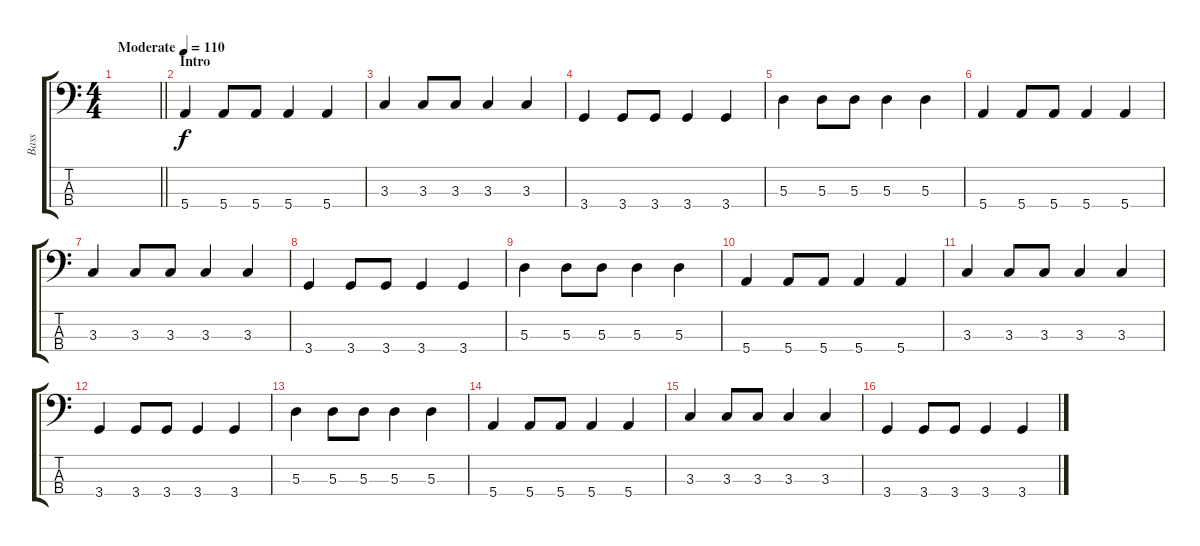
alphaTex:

\track ("Bass" "Bass") {instrument electricbassfinger}
\staff {score tabs}
\tuning (G2 D2 A1 E1) {hide}
\ts (4 4)
\tempo (110 "Moderate")
\clef f4
\barLineRight lightlight
\ks c
|
\section ("" "Intro")
5.4.4 5.4.8 5.4.8 5.4.4 5.4.4 |
3.3.4 3.3.8 3.3.8 3.3.4 3.3.4 |
3.4.4 3.4.8 3.4.8 3.4.4 3.4.4 |
5.3.4 5.3.8 5.3.8 5.3.4 5.3.4 |
5.4.4 5.4.8 5.4.8 5.4.4 5.4.4 |
3.3.4 3.3.8 3.3.8 3.3.4 3.3.4 |
3.4.4 3.4.8 3.4.8 3.4.4 3.4.4 |
5.3.4 5.3.8 5.3.8 5.3.4 5.3.4 |
5.4.4 5.4.8 5.4.8 5.4.4 5.4.4 |
3.3.4 3.3.8 3.3.8 3.3.4 3.3.4 |
3.4.4 3.4.8 3.4.8 3.4.4 3.4.4 |
5.3.4 5.3.8 5.3.8 5.3.4 5.3.4 |
5.4.4 5.4.8 5.4.8 5.4.4 5.4.4 |
3.3.4 3.3.8 3.3.8 3.3.4 3.3.4 |
3.4.4 3.4.8 3.4.8 3.4.4 3.4.4
